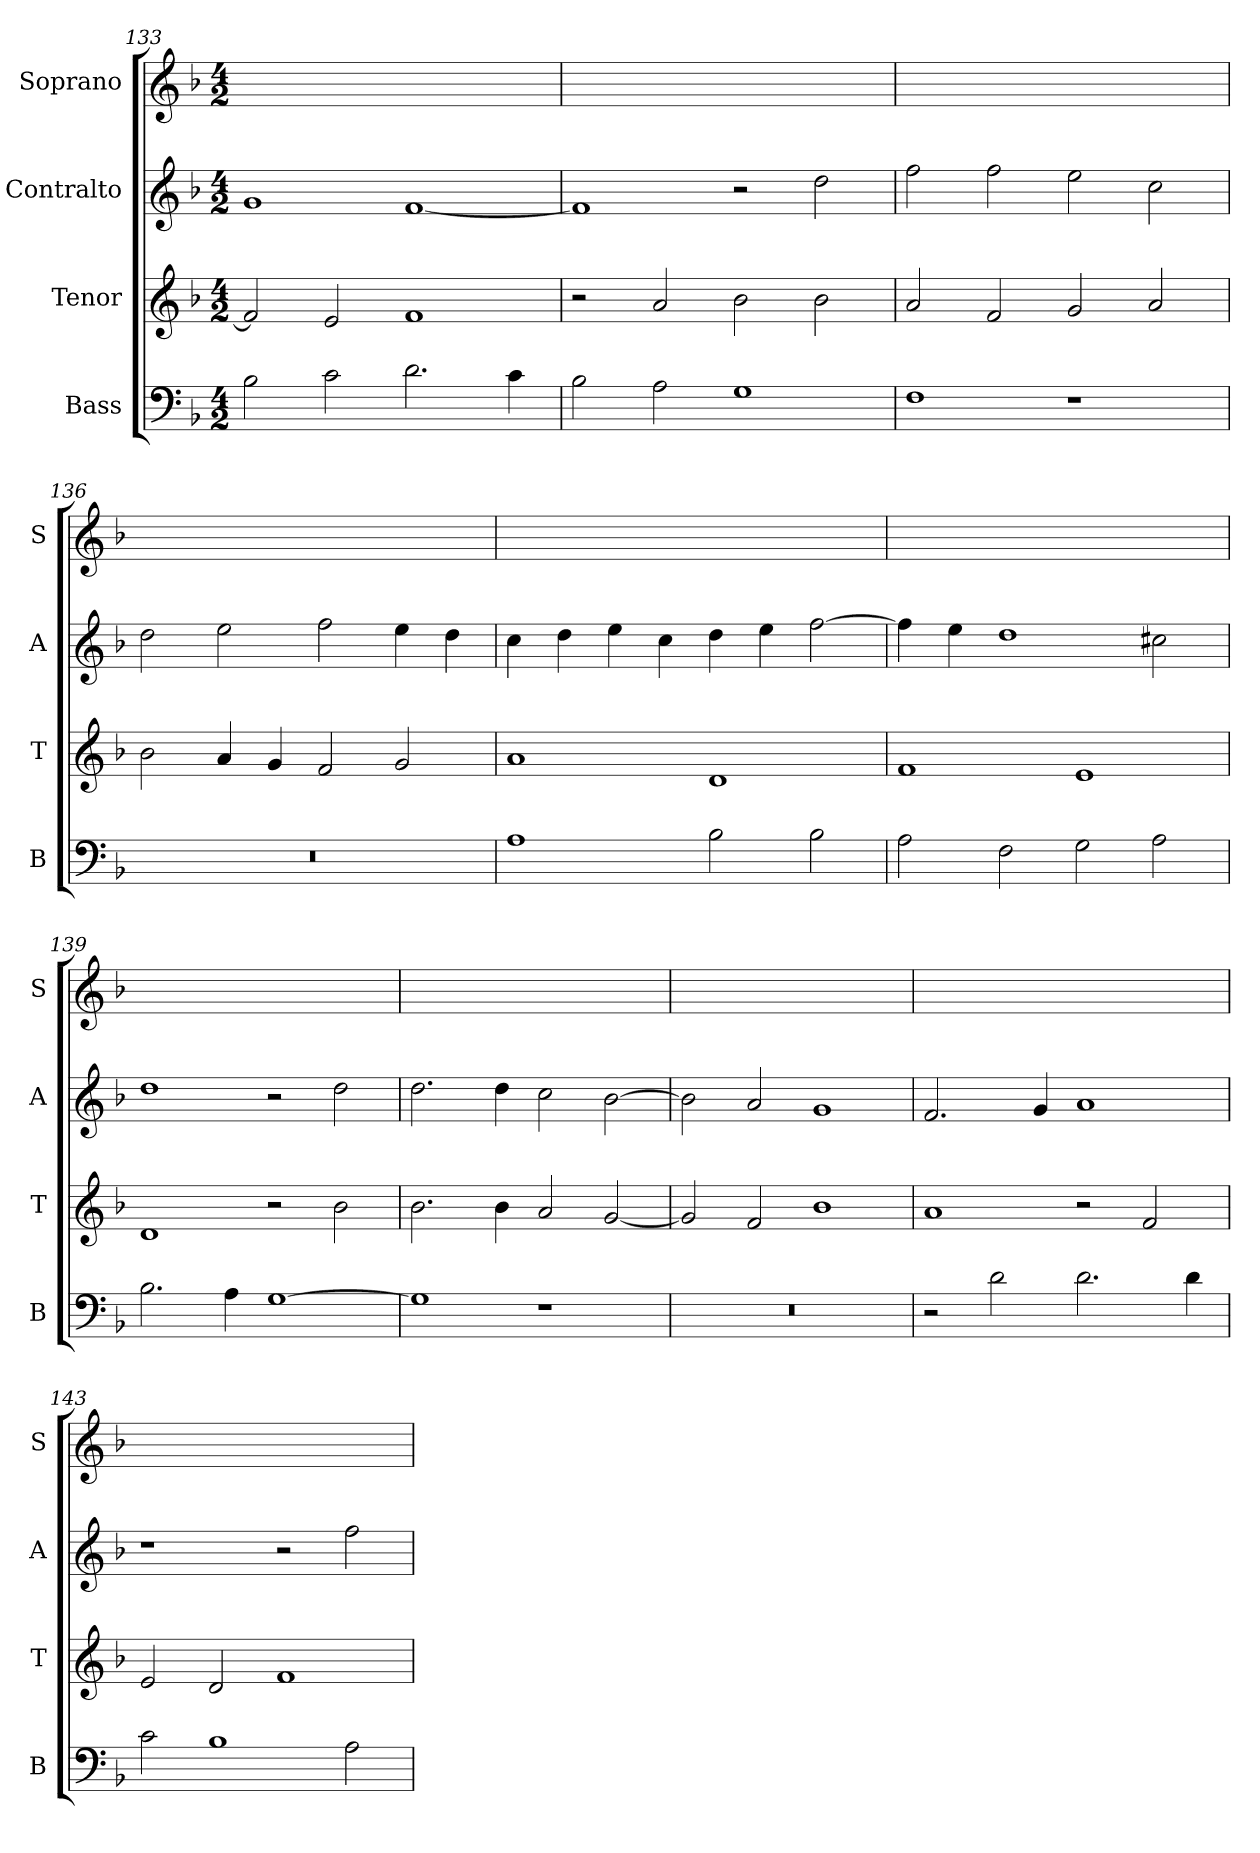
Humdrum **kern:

**kern	**kern	**kern	**kern
*part4	*part3	*part2	*part1
*staff4	*staff3	*staff2	*staff1
*I"Bass	*I"Tenor	*I"Contralto	*I"Soprano
*I'B	*I'T	*I'A	*I'S
*clefF4	*clefG2	*clefG2	*clefG2
*k[b-]	*k[b-]	*k[b-]	*k[b-]
*G:dor	*G:dor	*G:dor	*G:dor
*M4/2	*M4/2	*M4/2	*M4/2
=133	=133	=133	=133
2B-	2f]	1g	0ryy
2c	2e	.	.
2.d	1f	[1f	.
4c	.	.	.
=134	=134	=134	=134
2B-	2r	1f]	0ryy
2A	2a	.	.
1G	2b-	2r	.
.	2b-	2dd	.
=135	=135	=135	=135
1F	2a	2ff	0ryy
.	2f	2ff	.
1r	2g	2ee	.
.	2a	2cc	.
=136	=136	=136	=136
0r	2b-	2dd	0ryy
.	4a	2ee	.
.	4g	.	.
.	2f	2ff	.
.	2g	4ee	.
.	.	4dd	.
=137	=137	=137	=137
1A	1a	4cc	0ryy
.	.	4dd	.
.	.	4ee	.
.	.	4cc	.
2B-	1d	4dd	.
.	.	4ee	.
2B-	.	[2ff	.
=138	=138	=138	=138
2A	1f	4ff]	0ryy
.	.	4ee	.
2F	.	1dd	.
2G	1e	.	.
2A	.	2cc#X	.
=139	=139	=139	=139
2.B-	1d	1dd	0ryy
4A	.	.	.
[1G	2r	2r	.
.	2b-	2dd	.
=140	=140	=140	=140
1G]	2.b-	2.dd	0ryy
.	4b-	4dd	.
1r	2a	2cc	.
.	[2g	[2b-	.
=141	=141	=141	=141
0r	2g]	2b-]	0ryy
.	2f	2a	.
.	1b-	1g	.
=142	=142	=142	=142
2r	1a	2.f	0ryy
2d	.	.	.
.	.	4g	.
2.d	2r	1a	.
.	2f	.	.
4d	.	.	.
=143	=143	=143	=143
2c	2e	1r	0ryy
1B-	2d	.	.
.	1f	2r	.
2A	.	2ff	.
=	=	=	=
*-	*-	*-	*-
